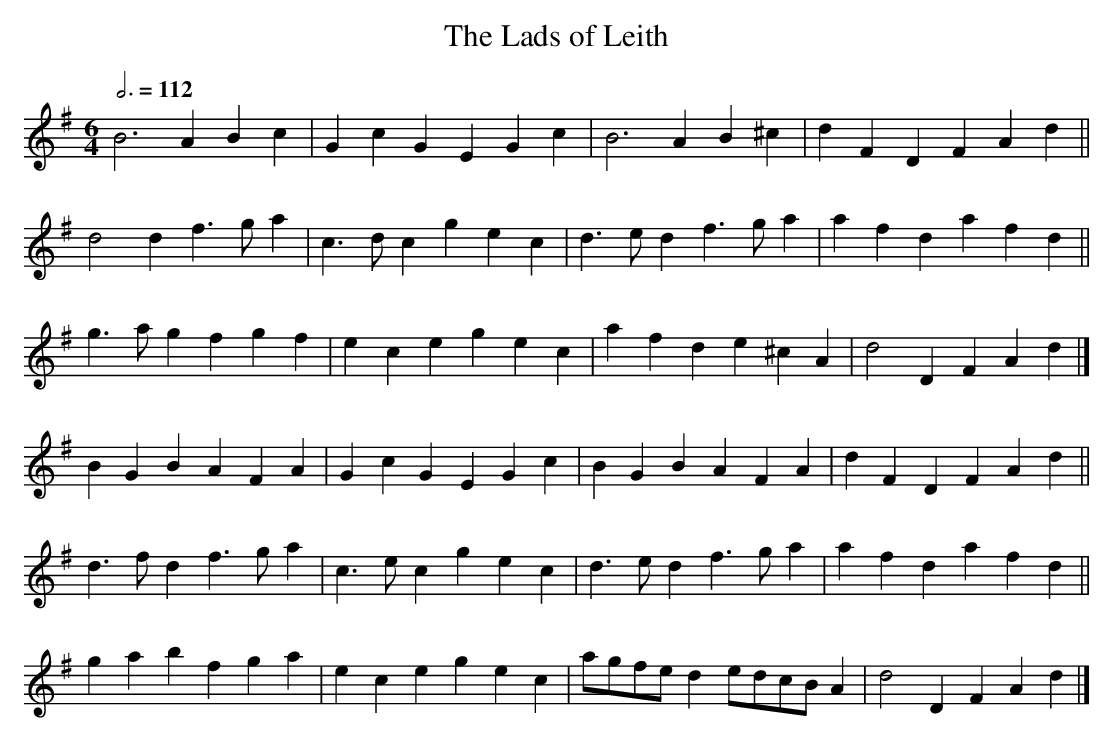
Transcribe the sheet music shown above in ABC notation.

X:1
T:The Lads of Leith
M:6/4
L:1/4
Q:3/4=112
K:DMix
B3   ABc |GcG  EGc|B3        AB^c     |dFD FAd||
d2d  f>ga|c>dc gec|d>ed      f>ga     |afd afd||
g>ag fgf |ece  gec|afd       e^cA     |d2D FAd|]
BGB  AFA |GcG  EGc|BGB       AFA      |dFD FAd||
d>fd f>ga|c>ec gec|d>ed      f>ga     |afd afd||
gab  fga |ece  gec|a/g/f/e/d e/d/c/B/A|d2D FAd|]
